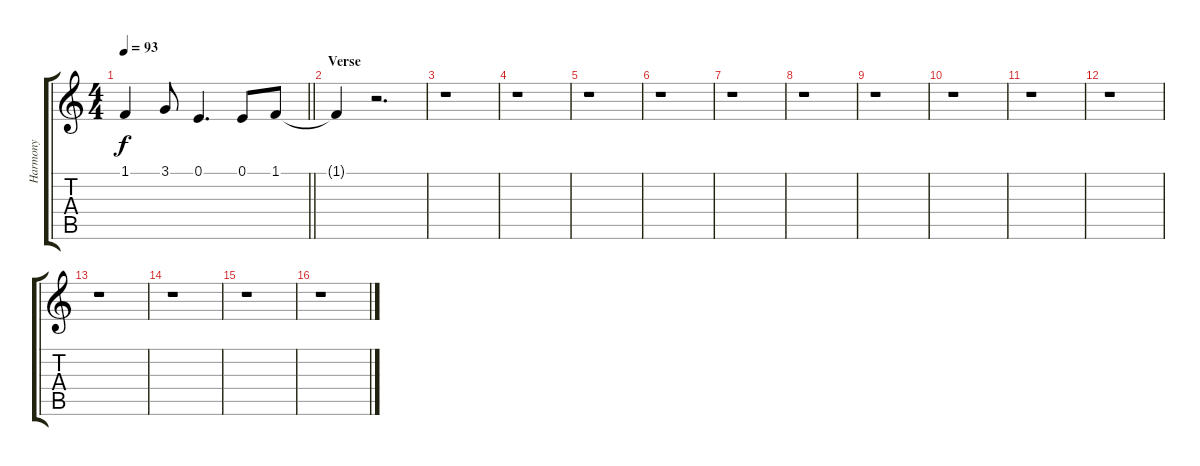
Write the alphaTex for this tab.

\track ("Harmony" "Harmony") {instrument voiceoohs}
\staff {score tabs}
\tuning (E4 B3 G3 D3 A2 E2) {hide}
\ts (4 4)
\tempo 93
\clef g2
\barLineRight lightlight
\ks c
1.1{t}.4{dy f} 3.1.8 0.1.4{d} 0.1.8 1.1.8 |
\section ("" "Verse")
1.1{t}.4 r.2{d} |
r.1 |
r.1 |
r.1 |
r.1 |
r.1 |
r.1 |
r.1 |
r.1 |
r.1 |
r.1 |
r.1 |
r.1 |
r.1 |
r.1
